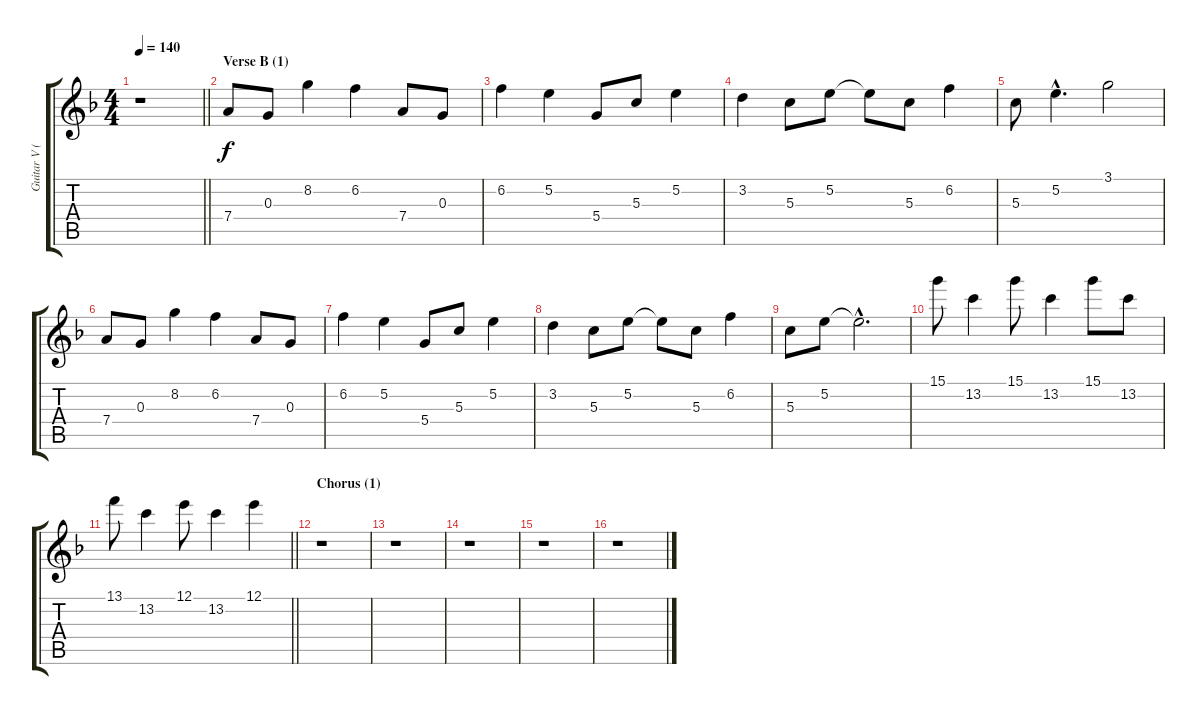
\track ("Guitar V (Jun)" "Guitar V (") {instrument acousticguitarsteel}
\staff {score tabs}
\tuning (E4 B3 G3 D3 A2 E2) {hide}
\ts (4 4)
\tempo 140
\clef g2
\barLineRight lightlight
\ks f
r.1{dy f} |
\section ("" "Verse B (1)")
7.4.8 0.3.8 8.2.4 6.2.4 7.4.8 0.3.8 |
6.2.4 5.2.4 5.4.8 5.3.8 5.2.4 |
3.2.4 5.3.8 5.2.8 5.2{t}.8 5.3.8 6.2.4 |
5.3.8 5.2{hac}.4{d} 3.1.2 |
7.4.8 0.3.8 8.2.4 6.2.4 7.4.8 0.3.8 |
6.2.4 5.2.4 5.4.8 5.3.8 5.2.4 |
3.2.4 5.3.8 5.2.8 5.2{t}.8 5.3.8 6.2.4 |
5.3.8 5.2.8 5.2{hac t}.2{d} |
15.1.8 13.2.4 15.1.8 13.2.4 15.1.8 13.2.8 |
\barLineRight lightlight
13.1.8 13.2.4 12.1.8 13.2.4 12.1.4 |
\section ("" "Chorus (1)")
r.1 |
r.1 |
r.1 |
r.1 |
r.1
